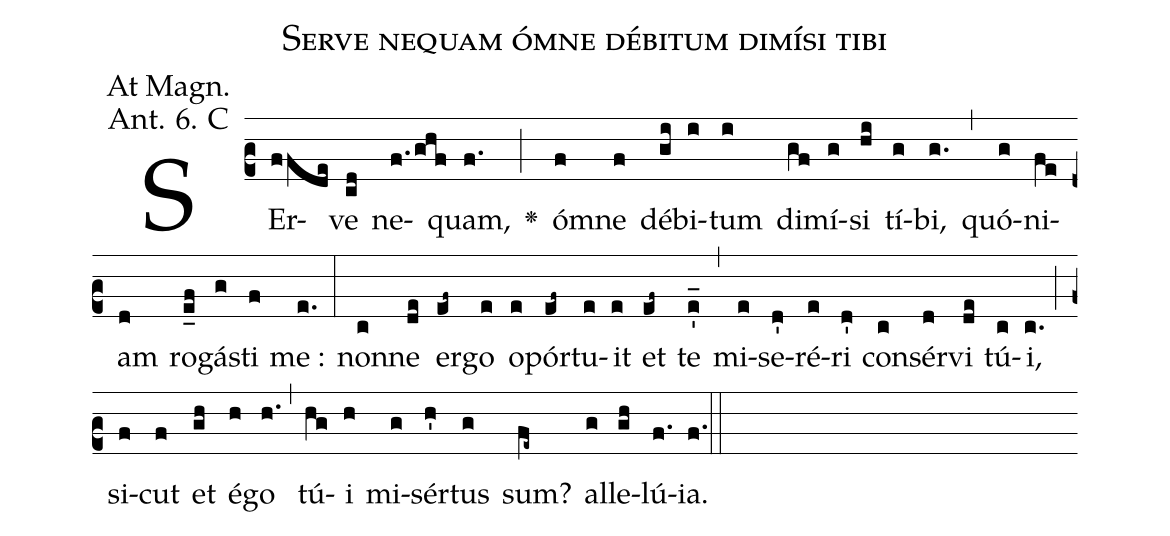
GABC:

name: Serve nequam ómne débitum dimísi tibi;
office-part: Magnificat Antiphon;
mode: 6C;
annotation: At Magn.;
annotation: Ant. 6. C;
def-m1:}{\greseteolcustos{manual}{;
def-m2:\ifx\breakbeforeEuouae\undefined\else;
def-m3:\fi}\ifx\noeuouae\undefined\def\noeuouae{F}\fi\if\noeuouae F{;
def-m4:}\fi;
%%
% The syntax in this part is called gabc. Please refer to http://home.gna.org/gregorio/gabc/#basis

(c2)SEr(ffde)ve(cd) ne(f./ghf)quam,(f.) <v>\greheightstar</v>(;)
óm(f)ne(f) dé(gi)bi(i)tum(i) di(gf)mí(g)si(hi) tí(g)bi,(g.) (,)
quó(g)ni(fe)am(d) ro(e_f)gá(g)sti(f) me :(e.) (:)
non(c)ne(de) er(ef~)go(e) o(e)pór(ef~)tu(e)it(e) et(ef~) te(e'_) (,)
mi(e)se(d')ré(e)ri(d') con(c)sér(d)vi(de) tú(c)i,(c.) (;)
si(f)cut(f) et(gh) é(h)go(h.) (,)
tú(hg)i(h) mi(g)sér(h')tus(g) sum?(fe~) al(g)le(gh)lú(f.[em1])ia.(f.) (::[em2]z[em3])

E(h) u(h) o(f) u(gh) a(g) e.(f.) (::[em4])
